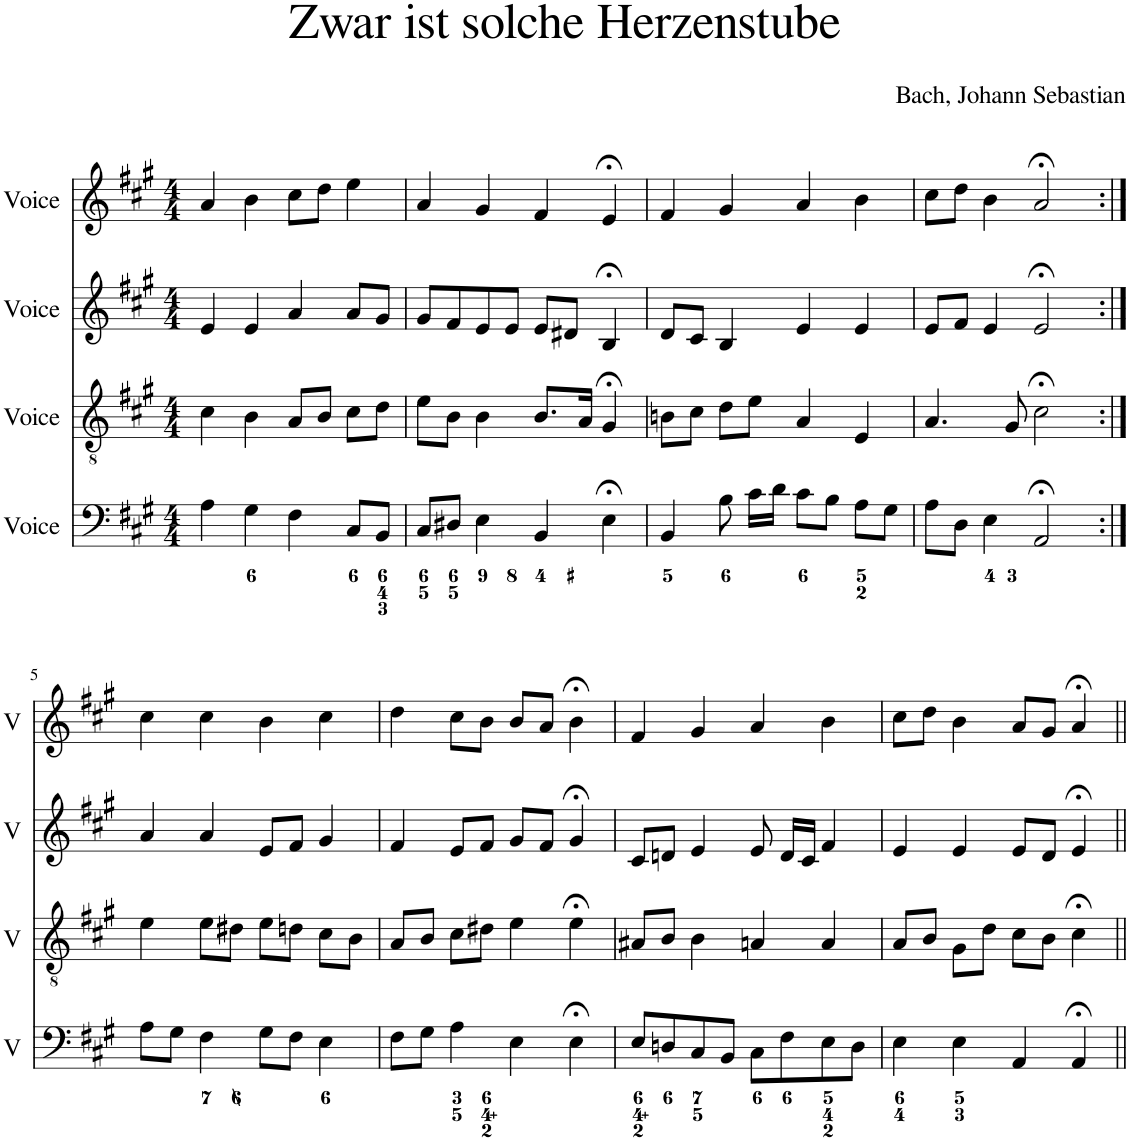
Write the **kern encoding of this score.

**kern	**kern	**kern	**kern
*part4	*part3	*part2	*part1
*staff4	*staff3	*staff2	*staff1
*I"Voice	*I"Voice	*I"Voice	*I"Voice
*I'V	*I'V	*I'V	*I'V
*clefF4	*clefGv2	*clefG2	*clefG2
*k[f#c#g#]	*k[f#c#g#]	*k[f#c#g#]	*k[f#c#g#]
*M4/4	*M4/4	*M4/4	*M4/4
=1	=1	=1	=1
4A\	4c#\	4e/	4a/
4G#\	4B\	4e/	4b\
4F#\	8A/L	4a/	8cc#\L
.	8B/J	.	8dd\J
8C#/L	8c#\L	8a/L	4ee\
8BB/J	8d\J	8g#/J	.
=2	=2	=2	=2
8C#/L	8e\L	8g#/L	4a/
8D#X/J	8B\J	8f#/	.
4E\	4B\	8e/	4g#/
.	.	8e/J	.
4BB/	8.B/L	8e/L	4f#/
.	.	8d#X/J	.
.	16A/Jk	.	.
4E;<\	4G#;</	4B;</	4e;</
=3	=3	=3	=3
4BB/	8Bn\L	8d/L	4f#/
.	8c#\J	8c#/J	.
8B\	8d\L	4B/	4g#/
16c#\LL	8e\J	.	.
16d\JJ	.	.	.
8c#\L	4A/	4e/	4a/
8B\J	.	.	.
8A\L	4E/	4e/	4b\
8G#\J	.	.	.
=4	=4	=4	=4
8A\L	4.A/	8e/L	8cc#\L
8D\J	.	8f#/J	8dd\J
4E\	.	4e/	4b\
.	8G#/	.	.
2AA;</	2c#;<\	2e;</	2a;</
!!LO:LB:g=z
=5:|!	=5:|!	=5:|!	=5:|!
8A\L	4e\	4a/	4cc#\
8G#\J	.	.	.
4F#\	8e\L	4a/	4cc#\
.	8d#X\J	.	.
8G#\L	8e\L	8e/L	4b\
8F#\J	8dn\J	8f#/J	.
4E\	8c#\L	4g#/	4cc#\
.	8B\J	.	.
=6	=6	=6	=6
8F#\L	8A/L	4f#/	4dd\
8G#\J	8B/J	.	.
4A\	8c#\L	8e/L	8cc#\L
.	8d#X\J	8f#/J	8b\J
4E\	4e\	8g#/L	8b/L
.	.	8f#/J	8a/J
4E;<\	4e;<\	4g#;</	4b;<\
=7	=7	=7	=7
8E/L	8A#X/L	8c#/L	4f#/
8Dn/	8B/J	8dn/J	.
8C#/	4B\	4e/	4g#/
8BB/J	.	.	.
8C#\L	4An/	8e/	4a/
8F#\	.	16d/LL	.
.	.	16c#/JJ	.
8E\	4A/	4f#/	4b\
8D\J	.	.	.
=8	=8	=8	=8
4E\	8A/L	4e/	8cc#\L
.	8B/J	.	8dd\J
4E\	8G#\L	4e/	4b\
.	8d\J	.	.
4AA/	8c#\L	8e/L	8a/L
.	8B\J	8d/J	8g#/J
4AA;</	4c#;<\	4e;</	4a;</
=||	=||	=||	=||
*-	*-	*-	*-
